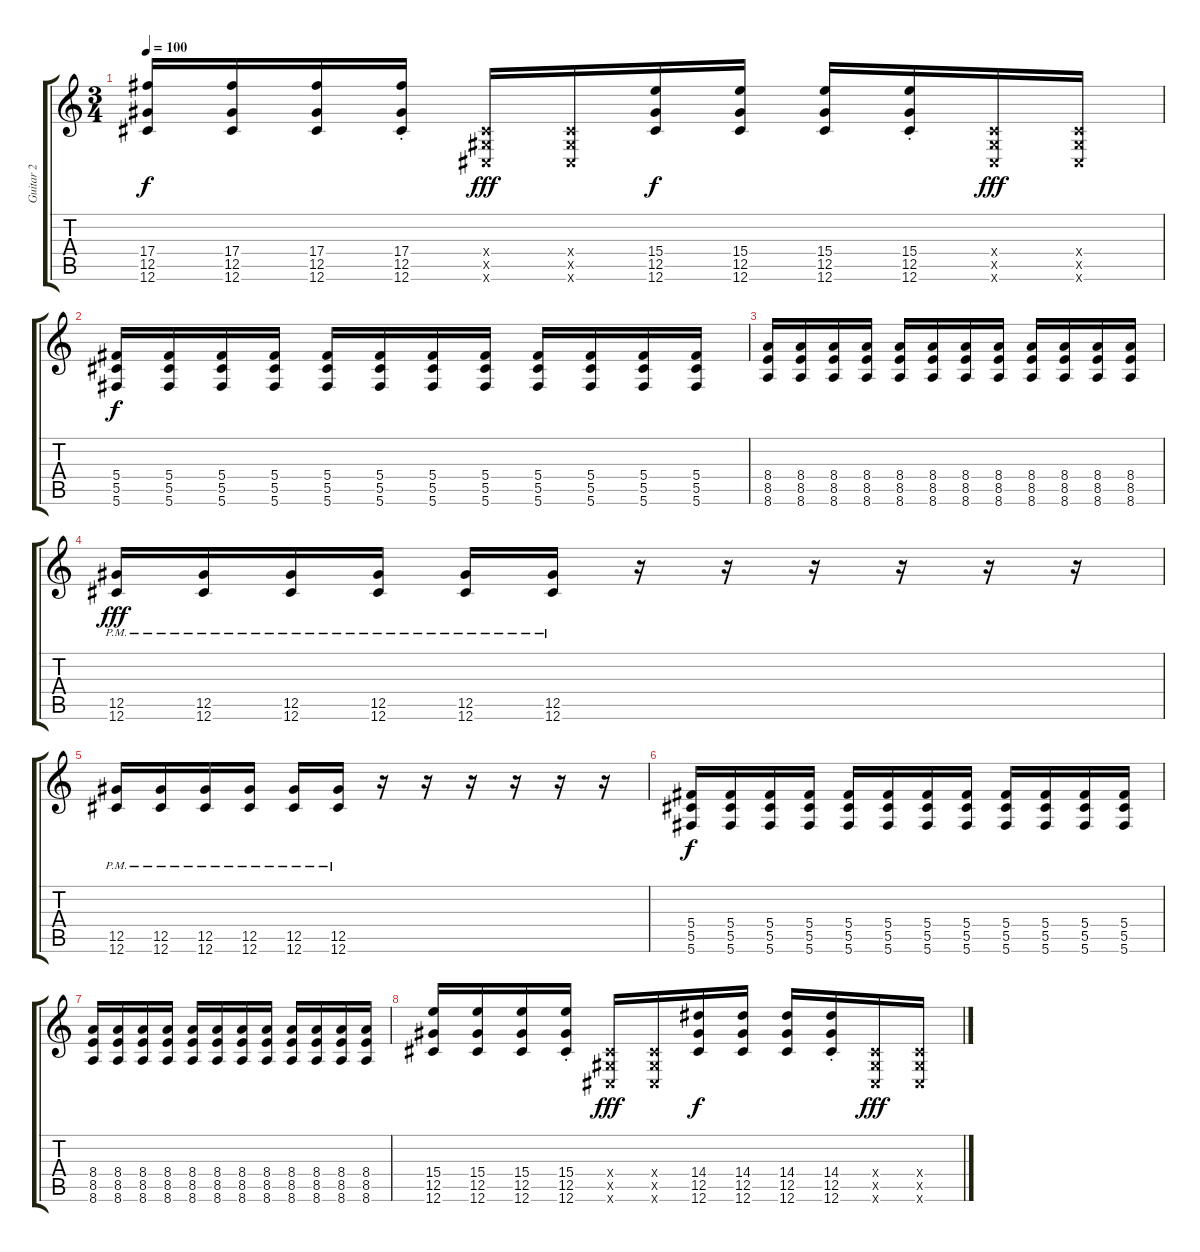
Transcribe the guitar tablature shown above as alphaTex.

\track ("Guitar 2" "Guitar 2") {instrument distortionguitar}
\staff {score tabs}
\tuning (Eb4 Bb3 Gb3 Db3 Ab2 Db2) {hide}
\ts (3 4)
\tempo 100
\clef g2
\ks c
(17.4 12.5 12.6).16{dy f} (17.4 12.5 12.6).16 (17.4 12.5 12.6).16 (17.4 12.5 12.6{st}).16 (0.4{x} 0.5{x} 0.6{x}).16{dy fff} (0.4{x} 0.5{x} 0.6{x}).16 (15.4 12.5 12.6).16{dy f} (15.4 12.5 12.6).16 (15.4 12.5 12.6).16 (15.4 12.5 12.6{st}).16 (0.4{x} 0.5{x} 0.6{x}).16{dy fff} (0.4{x} 0.5{x} 0.6{x}).16 |
(5.4 5.5 5.6).16{dy f} (5.4 5.5 5.6).16 (5.4 5.5 5.6).16 (5.4 5.5 5.6).16 (5.4 5.5 5.6).16 (5.4 5.5 5.6).16 (5.4 5.5 5.6).16 (5.4 5.5 5.6).16 (5.4 5.5 5.6).16 (5.4 5.5 5.6).16 (5.4 5.5 5.6).16 (5.4 5.5 5.6).16 |
(8.4 8.5 8.6).16 (8.4 8.5 8.6).16 (8.4 8.5 8.6).16 (8.4 8.5 8.6).16 (8.4 8.5 8.6).16 (8.4 8.5 8.6).16 (8.4 8.5 8.6).16 (8.4 8.5 8.6).16 (8.4 8.5 8.6).16 (8.4 8.5 8.6).16 (8.4 8.5 8.6).16 (8.4 8.5 8.6).16 |
(12.5{pm} 12.6{pm}).16{dy fff} (12.5{pm} 12.6{pm}).16 (12.5{pm} 12.6{pm}).16 (12.5{pm} 12.6{pm}).16 (12.5{pm} 12.6{pm}).16 (12.5{pm} 12.6{pm}).16 r.16 r.16 r.16 r.16 r.16 r.16 |
(12.5{pm} 12.6{pm}).16 (12.5{pm} 12.6{pm}).16 (12.5{pm} 12.6{pm}).16 (12.5{pm} 12.6{pm}).16 (12.5{pm} 12.6{pm}).16 (12.5{pm} 12.6{pm}).16 r.16 r.16 r.16 r.16 r.16 r.16 |
(5.4 5.5 5.6).16{dy f} (5.4 5.5 5.6).16 (5.4 5.5 5.6).16 (5.4 5.5 5.6).16 (5.4 5.5 5.6).16 (5.4 5.5 5.6).16 (5.4 5.5 5.6).16 (5.4 5.5 5.6).16 (5.4 5.5 5.6).16 (5.4 5.5 5.6).16 (5.4 5.5 5.6).16 (5.4 5.5 5.6).16 |
(8.4 8.5 8.6).16 (8.4 8.5 8.6).16 (8.4 8.5 8.6).16 (8.4 8.5 8.6).16 (8.4 8.5 8.6).16 (8.4 8.5 8.6).16 (8.4 8.5 8.6).16 (8.4 8.5 8.6).16 (8.4 8.5 8.6).16 (8.4 8.5 8.6).16 (8.4 8.5 8.6).16 (8.4 8.5 8.6).16 |
(15.4 12.5 12.6).16 (15.4 12.5 12.6).16 (15.4 12.5 12.6).16 (15.4 12.5 12.6{st}).16 (0.4{x} 0.5{x} 0.6{x}).16{dy fff} (0.4{x} 0.5{x} 0.6{x}).16 (14.4 12.5 12.6).16{dy f} (14.4 12.5 12.6).16 (14.4 12.5 12.6).16 (14.4 12.5 12.6{st}).16 (0.4{x} 0.5{x} 0.6{x}).16{dy fff} (0.4{x} 0.5{x} 0.6{x}).16
